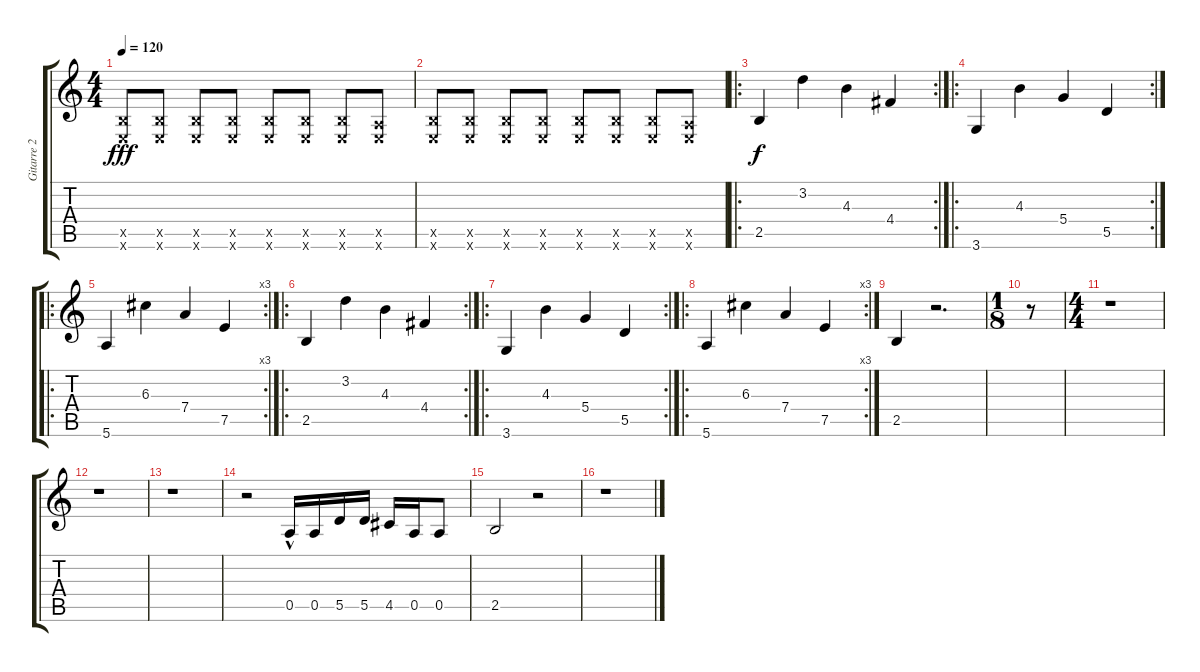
\track ("Gitarre 2" "Gitarre 2") {instrument distortionguitar}
\staff {score tabs}
\tuning (E4 B3 G3 D3 A2 E2) {hide}
\ts (4 4)
\tempo 120
\clef g2
\ks c
(2.5{x} 0.6{x}).8{dy fff} (2.5{x} 0.6{x}).8 (2.5{x} 0.6{x}).8 (2.5{x} 0.6{x}).8 (2.5{x} 0.6{x}).8 (2.5{x} 0.6{x}).8 (2.5{x} 0.6{x}).8 (0.5{x} 0.6{x}).8 |
(2.5{x} 0.6{x}).8 (2.5{x} 0.6{x}).8 (2.5{x} 0.6{x}).8 (2.5{x} 0.6{x}).8 (2.5{x} 0.6{x}).8 (2.5{x} 0.6{x}).8 (2.5{x} 0.6{x}).8 (0.5{x} 0.6{x}).8 |
\ro
\rc 2
2.5.4{dy f} 3.2.4 4.3.4 4.4.4 |
\ro
\rc 2
3.6.4 4.3.4 5.4.4 5.5.4 |
\ro
\rc 3
5.6.4 6.3.4 7.4.4 7.5.4 |
\ro
\rc 2
2.5.4 3.2.4 4.3.4 4.4.4 |
\ro
\rc 2
3.6.4 4.3.4 5.4.4 5.5.4 |
\ro
\rc 3
5.6.4 6.3.4 7.4.4 7.5.4 |
2.5.4 r.2{d} |
\ts (1 8)
r.8 |
\ts (4 4)
r.1 |
r.1 |
r.1 |
r.2 0.5{hac}.16 0.5.16 5.5.16 5.5.16 4.5.16 0.5.16 0.5.8 |
2.5.2 r.2 |
r.1
